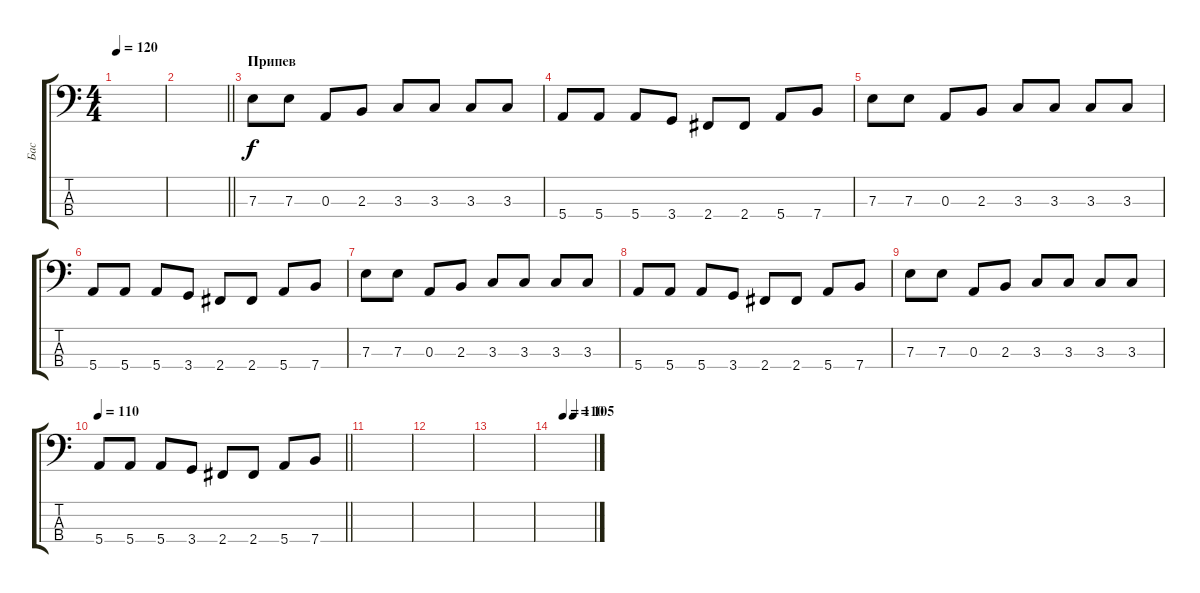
\track ("Бас" "Бас") {instrument electricbassfinger}
\staff {score tabs}
\tuning (G2 D2 A1 E1) {hide}
\ts (4 4)
\tempo 120
\clef f4
\ks c
|
\barLineRight lightlight
|
\section ("" "Припев")
7.3.8 7.3.8 0.3.8 2.3.8 3.3.8 3.3.8 3.3.8 3.3.8 |
5.4.8 5.4.8 5.4.8 3.4.8 2.4.8 2.4.8 5.4.8 7.4.8 |
7.3.8 7.3.8 0.3.8 2.3.8 3.3.8 3.3.8 3.3.8 3.3.8 |
5.4.8 5.4.8 5.4.8 3.4.8 2.4.8 2.4.8 5.4.8 7.4.8 |
7.3.8 7.3.8 0.3.8 2.3.8 3.3.8 3.3.8 3.3.8 3.3.8 |
5.4.8 5.4.8 5.4.8 3.4.8 2.4.8 2.4.8 5.4.8 7.4.8 |
7.3.8 7.3.8 0.3.8 2.3.8 3.3.8 3.3.8 3.3.8 3.3.8 |
\tempo 110
\barLineRight lightlight
5.4.8 5.4.8 5.4.8 3.4.8 2.4.8 2.4.8 5.4.8 7.4.8 |
|
|
|
\tempo (110 0.25)
\tempo (105 0.5)
